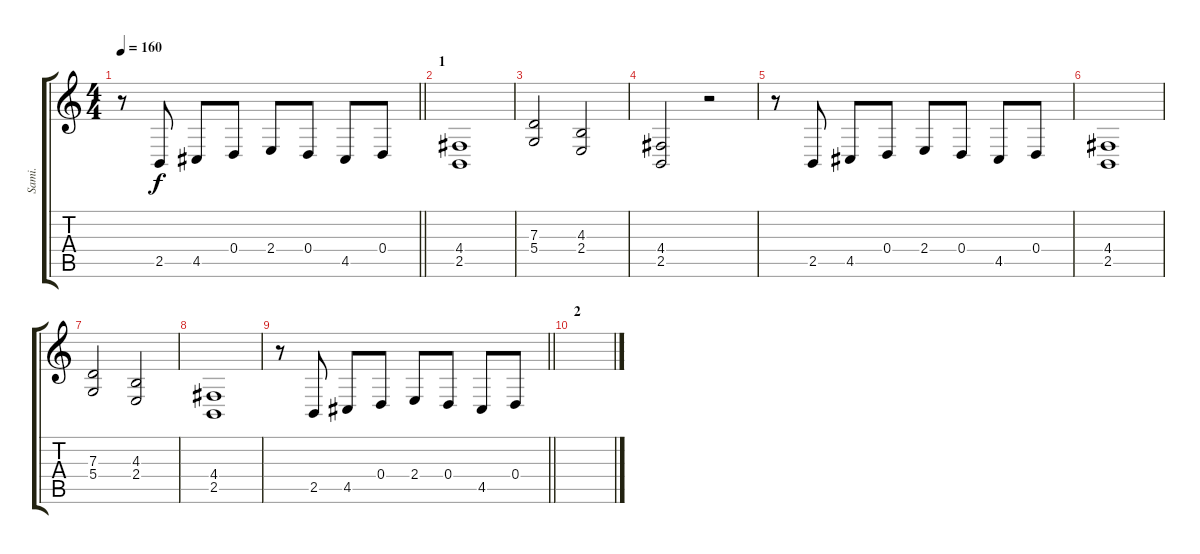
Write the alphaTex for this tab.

\track ("Sami." "Sami.") {instrument brasssection}
\staff {score tabs}
\tuning (E4 B3 G3 D3 A2 E2) {hide}
\ts (4 4)
\tempo 160
\clef g2
\barLineRight lightlight
\ks c
r.8{dy f} 2.5.8 4.5.8 0.4.8 2.4.8 0.4.8 4.5.8 0.4.8 |
\section ("" "1")
(4.4 2.5).1 |
(7.3 5.4).2 (4.3 2.4).2 |
(4.4 2.5).2 r.2 |
r.8 2.5.8 4.5.8 0.4.8 2.4.8 0.4.8 4.5.8 0.4.8 |
(4.4 2.5).1 |
(7.3 5.4).2 (4.3 2.4).2 |
(4.4 2.5).1 |
\barLineRight lightlight
r.8 2.5.8 4.5.8 0.4.8 2.4.8 0.4.8 4.5.8 0.4.8 |
\section ("" "2")
